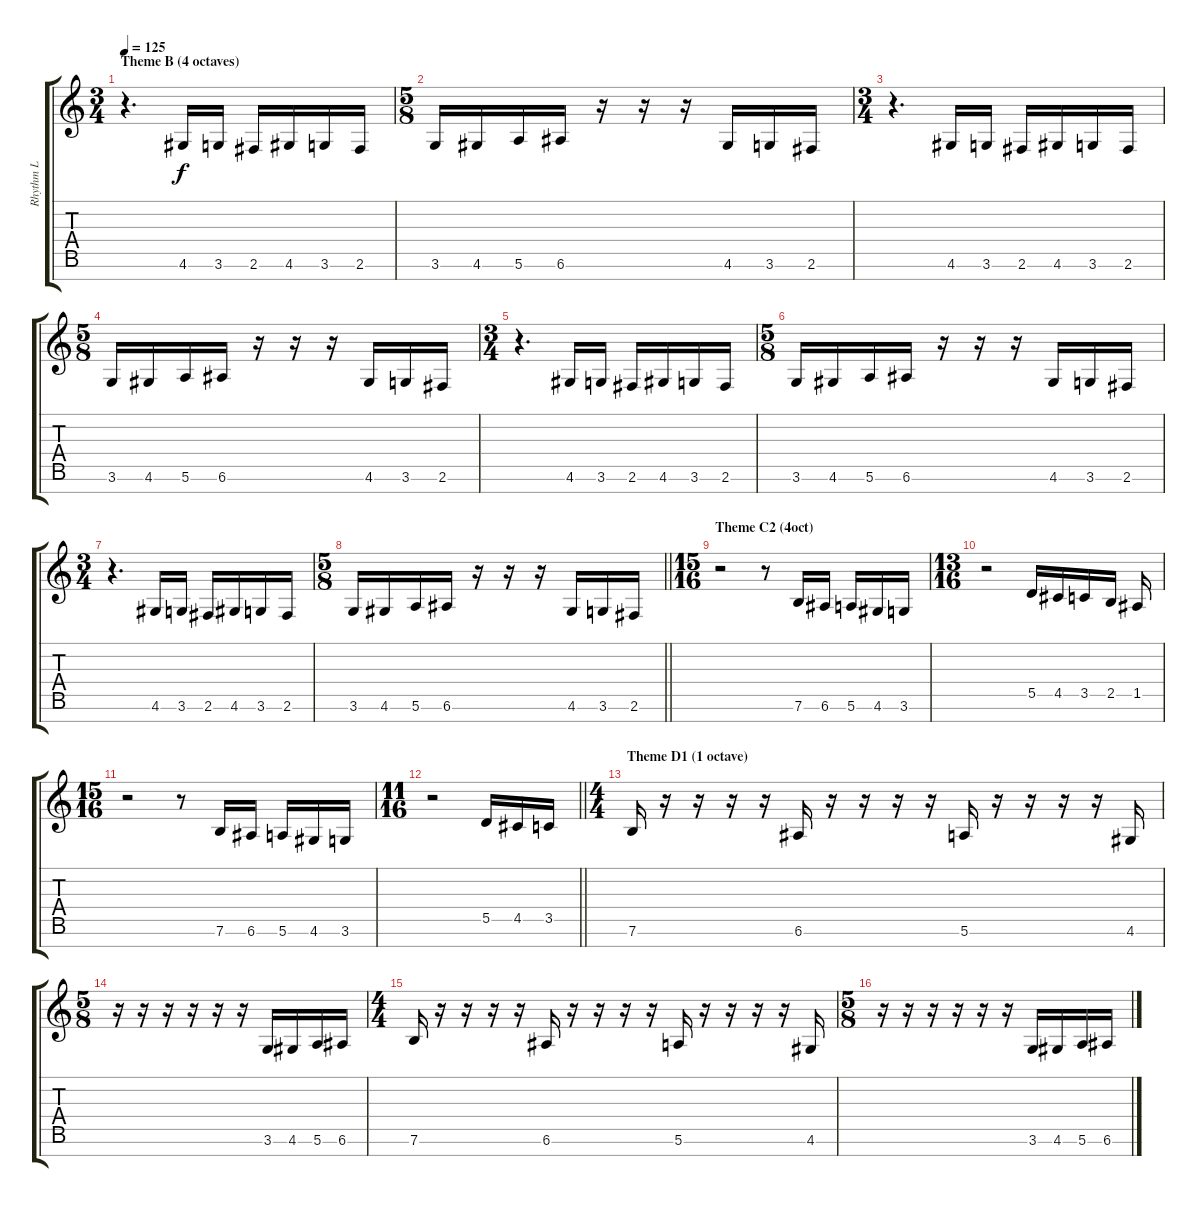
\track ("Rhythm L" "Rhythm L") {instrument distortionguitar}
\staff {score tabs}
\tuning (E4 B3 G3 D3 A2 E2 B1) {hide}
\ts (3 4)
\section ("" "Theme B (4 octaves)")
\tempo 125
\clef g2
\ks c
r.4{d dy f} 4.6.16 3.6.16 2.6.16 4.6.16 3.6.16 2.6.16 |
\ts (5 8)
3.6.16 4.6.16 5.6.16 6.6.16 r.16 r.16 r.16 4.6.16 3.6.16 2.6.16 |
\ts (3 4)
r.4{d} 4.6.16 3.6.16 2.6.16 4.6.16 3.6.16 2.6.16 |
\ts (5 8)
3.6.16 4.6.16 5.6.16 6.6.16 r.16 r.16 r.16 4.6.16 3.6.16 2.6.16 |
\ts (3 4)
r.4{d} 4.6.16 3.6.16 2.6.16 4.6.16 3.6.16 2.6.16 |
\ts (5 8)
3.6.16 4.6.16 5.6.16 6.6.16 r.16 r.16 r.16 4.6.16 3.6.16 2.6.16 |
\ts (3 4)
r.4{d} 4.6.16 3.6.16 2.6.16 4.6.16 3.6.16 2.6.16 |
\ts (5 8)
\barLineRight lightlight
3.6.16 4.6.16 5.6.16 6.6.16 r.16 r.16 r.16 4.6.16 3.6.16 2.6.16 |
\ts (15 16)
\section ("" "Theme C2 (4oct)")
r.2 r.8 7.6.16 6.6.16 5.6.16 4.6.16 3.6.16 |
\ts (13 16)
r.2 5.5.16 4.5.16 3.5.16 2.5.16 1.5.16 |
\ts (15 16)
r.2 r.8 7.6.16 6.6.16 5.6.16 4.6.16 3.6.16 |
\ts (11 16)
\barLineRight lightlight
r.2 5.5.16 4.5.16 3.5.16 |
\ts (4 4)
\section ("" "Theme D1 (1 octave)")
7.6.16 r.16 r.16 r.16 r.16 6.6.16 r.16 r.16 r.16 r.16 5.6.16 r.16 r.16 r.16 r.16 4.6.16 |
\ts (5 8)
r.16 r.16 r.16 r.16 r.16 r.16 3.6.16 4.6.16 5.6.16 6.6.16 |
\ts (4 4)
7.6.16 r.16 r.16 r.16 r.16 6.6.16 r.16 r.16 r.16 r.16 5.6.16 r.16 r.16 r.16 r.16 4.6.16 |
\ts (5 8)
r.16 r.16 r.16 r.16 r.16 r.16 3.6.16 4.6.16 5.6.16 6.6.16
